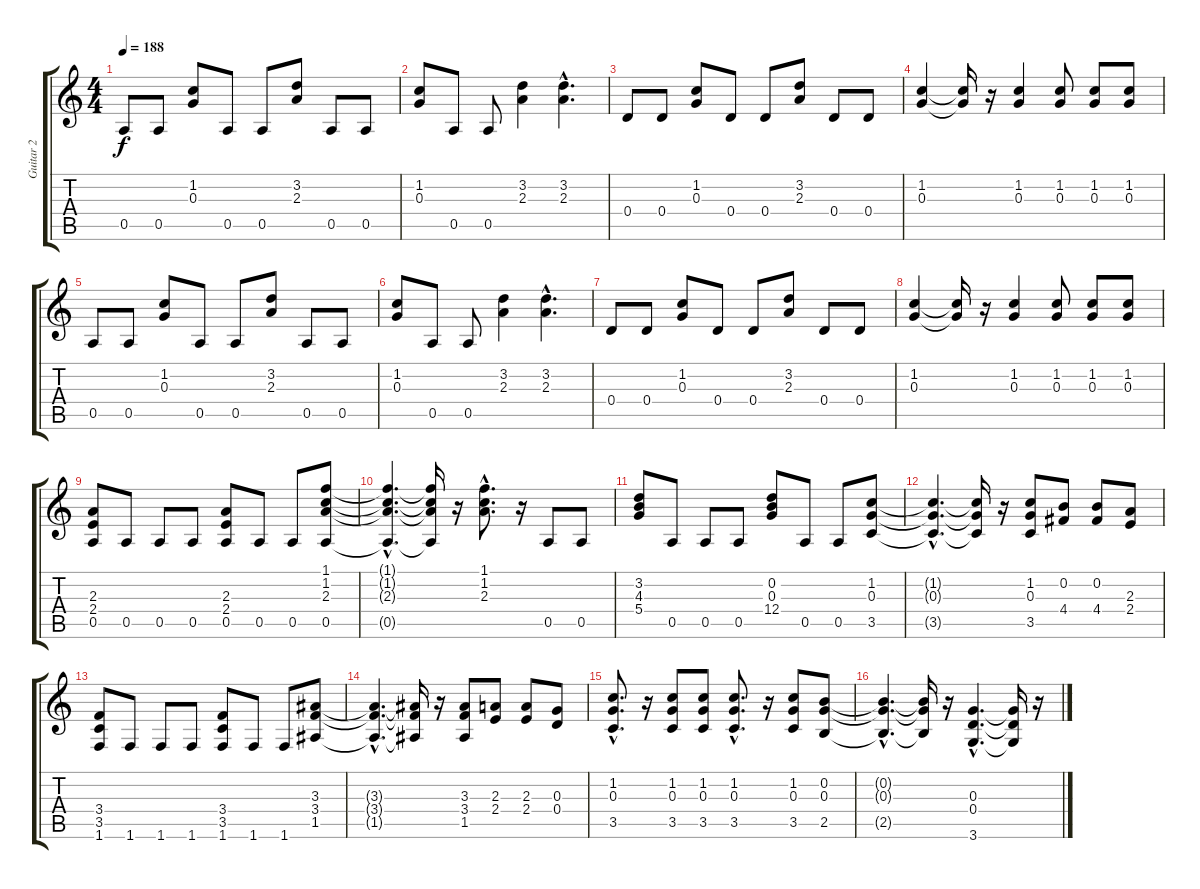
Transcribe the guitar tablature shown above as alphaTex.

\track ("Guitar 2" "Guitar 2") {instrument distortionguitar}
\staff {score tabs}
\tuning (E4 B3 G3 D3 A2 E2) {hide}
\ts (4 4)
\tempo 188
\clef g2
\ks c
0.5.8{dy f} 0.5.8 (1.2 0.3).8 0.5.8 0.5.8 (3.2 2.3).8 0.5.8 0.5.8 |
(1.2 0.3).8 0.5.8 0.5.8 (3.2 2.3).4 (3.2{hac} 2.3{hac}).4{d} |
0.4.8 0.4.8 (1.2 0.3).8 0.4.8 0.4.8 (3.2 2.3).8 0.4.8 0.4.8 |
(1.2 0.3).4 (1.2{t} 0.3{t}).16 r.16 (1.2 0.3).4 (1.2 0.3).8 (1.2 0.3).8 (1.2 0.3).8 |
0.5.8 0.5.8 (1.2 0.3).8 0.5.8 0.5.8 (3.2 2.3).8 0.5.8 0.5.8 |
(1.2 0.3).8 0.5.8 0.5.8 (3.2 2.3).4 (3.2{hac} 2.3{hac}).4{d} |
0.4.8 0.4.8 (1.2 0.3).8 0.4.8 0.4.8 (3.2 2.3).8 0.4.8 0.4.8 |
(1.2 0.3).4 (1.2{t} 0.3{t}).16 r.16 (1.2 0.3).4 (1.2 0.3).8 (1.2 0.3).8 (1.2 0.3).8 |
(2.3 2.4 0.5).8 0.5.8 0.5.8 0.5.8 (2.3 2.4 0.5).8 0.5.8 0.5.8 (1.1 1.2 2.3 0.5).8 |
(1.1{hac t} 1.2{hac t} 2.3{hac t} 0.5{hac t}).4{d} (1.1{t} 1.2{t} 2.3{t} 0.5{t}).16 r.16 (1.1{hac} 1.2{hac} 2.3{hac}).8{d} r.16 0.5.8 0.5.8 |
(3.2 4.3 5.4).8 0.5.8 0.5.8 0.5.8 (0.2 0.3 12.4).8 0.5.8 0.5.8 (1.2 0.3 3.5).8 |
(1.2{hac t} 0.3{hac t} 3.5{hac t}).4{d} (1.2{t} 0.3{t} 3.5{t}).16 r.16 (1.2 0.3 3.5).8 (0.2 4.4).8 (0.2 4.4).8 (2.3 2.4).8 |
(3.4 3.5 1.6).8 1.6.8 1.6.8 1.6.8 (3.4 3.5 1.6).8 1.6.8 1.6.8 (3.3 3.4 1.5).8 |
(3.3{hac t} 3.4{hac t} 1.5{hac t}).4{d} (3.3{t} 3.4{t} 1.5{t}).16 r.16 (3.3 3.4 1.5).8 (2.3 2.4).8 (2.3 2.4).8 (0.3 0.4).8 |
(1.2{hac} 0.3{hac} 3.5{hac}).8{d} r.16 (1.2 0.3 3.5).8 (1.2 0.3 3.5).8 (1.2{hac} 0.3{hac} 3.5{hac}).8{d} r.16 (1.2 0.3 3.5).8 (0.2 0.3 2.5).8 |
(0.2{hac t} 0.3{hac t} 2.5{hac t}).4{d} (0.2{t} 0.3{t} 2.5{t}).16 r.16 (0.3{hac} 0.4{hac} 3.6{hac}).4{d} (0.3{t} 0.4{t} 3.6{t}).16 r.16
